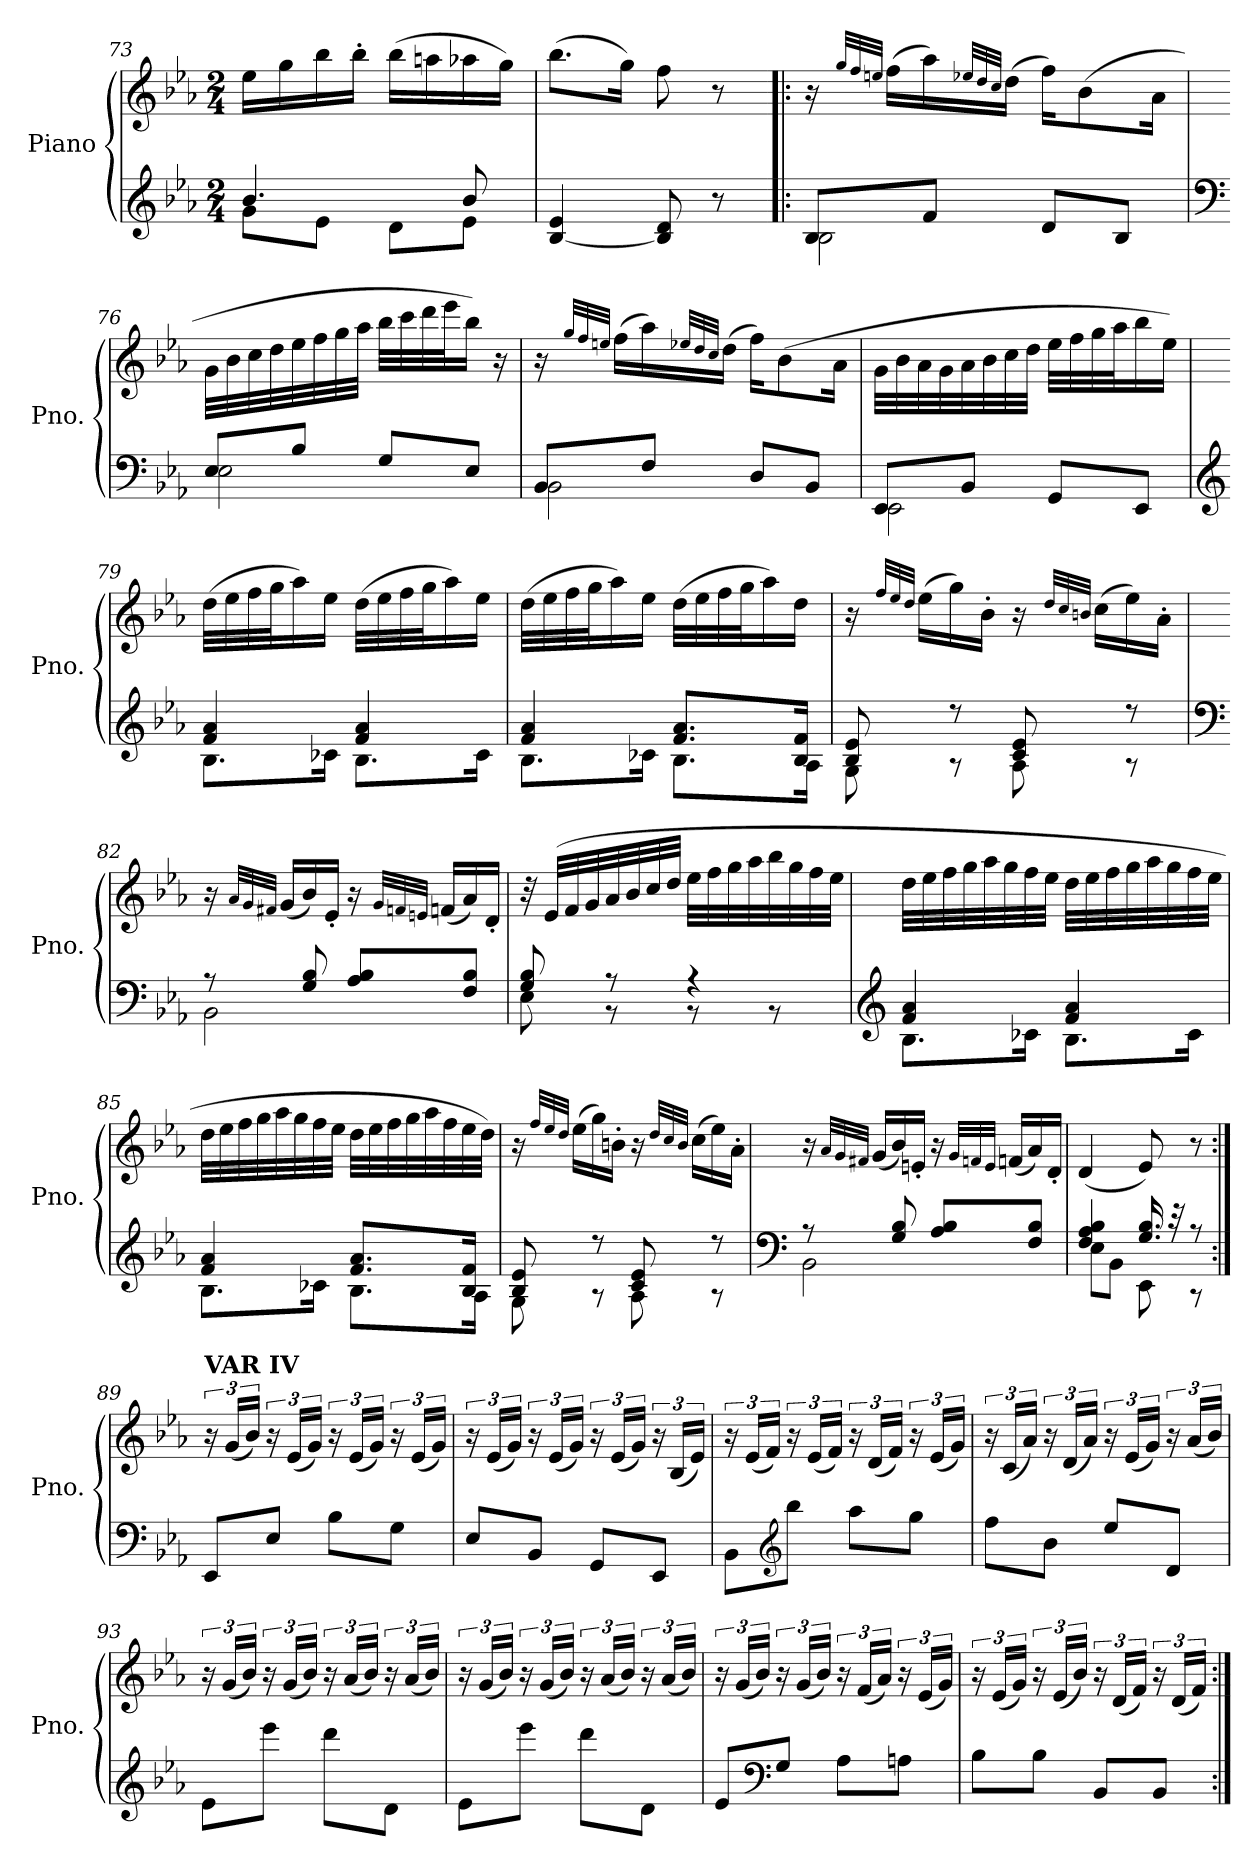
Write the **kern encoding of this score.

**kern	**kern
*part1	*part1
*staff2	*staff1
*I"Piano	*
*I'Pno.	*
*clefG2	*clefG2
*k[b-e-a-]	*k[b-e-a-]
*E-:	*E-:
*M2/4	*M2/4
=73	=73
*^	*
4.b-/	8g\L	16ee-\LL
.	.	16gg\
.	8e-\J	16bb-\
.	.	16bb-'\JJ
.	8d\L	(>16bb-\LL
.	.	16aan\
8b-/	8e-\J	16aa-X\
.	.	16gg\JJ)
*v	*v	*
=74	=74
[4B-/ 4e-/	(>8.bb-\L
.	16gg\Jk)
8B-/] 8d/	8ff\
8r	8r
=75!|:	=75!|:
*^	*
8B-/L	2B-\	16r
.	.	32qgg/LLL
.	.	32qff/
.	.	32qeen/JJJ
.	.	(>16ff\LL
8f/J	.	16aa-\)
.	.	32qee-X/LLL
.	.	32qdd/
.	.	32qcc/JJJ
.	.	(>16dd\JJ
8d/L	.	16ff\KL)
.	.	(>8b-\
8B-/J	.	.
.	.	16a-\Jk
=76	=76	=76
*clefF4	*	*
8E-/L	2E-\	32g\LLL
.	.	32b-\
.	.	32cc\
.	.	32dd\
8B-/J	.	32ee-\
.	.	32ff\
.	.	32gg\
.	.	32aa-\JJJ
8G/L	.	32bb-\LLL
.	.	32ccc\
.	.	32ddd\
.	.	32eee-\J
8E-/J	.	16bb-\JJ)
.	.	16r
=77	=77	=77
8BB-/L	2BB-\	16r
.	.	32qgg/LLL
.	.	32qff/
.	.	32qeen/JJJ
.	.	(>16ff\LL
8F/J	.	16aa-\)
.	.	32qee-X/LLL
.	.	32qdd/
.	.	32qcc/JJJ
.	.	(>16dd\JJ
8D/L	.	16ff\KL)
.	.	(>8b-\
8BB-/J	.	.
.	.	16a-\Jk
=78	=78	=78
8EE-/L	2EE-\	32g\LLL
.	.	32b-\
.	.	32a-\
.	.	32g\
8BB-/J	.	32a-\
.	.	32b-\
.	.	32cc\
.	.	32dd\JJJ
8GG/L	.	32ee-\LLL
.	.	32ff\
.	.	32gg\
.	.	32aa-\J
8EE-/J	.	16bb-\
.	.	16ee-\JJ)
=79	=79	=79
*clefG2	*	*
4f/ 4a-/	8.B-\L	(>32dd\LLL
.	.	32ee-\
.	.	32ff\
.	.	32gg\J
.	.	16aa-\)
.	16c-X\Jk	16ee-\JJ
4f/ 4a-/	8.B-\L	(>32dd\LLL
.	.	32ee-\
.	.	32ff\
.	.	32gg\J
.	.	16aa-\)
.	16c-\Jk	16ee-\JJ
=80	=80	=80
4f/ 4a-/	8.B-\L	(>32dd\LLL
.	.	32ee-\
.	.	32ff\
.	.	32gg\J
.	.	16aa-\)
.	16c-X\Jk	16ee-\JJ
8.f/ 8.a-/L	8.B-\L	(>32dd\LLL
.	.	32ee-\
.	.	32ff\
.	.	32gg\J
.	.	16aa-\)
16B-/ 16f/Jk	16A-\Jk	16dd\JJ
=81	=81	=81
8B-/ 8e-/	8G\	16r
.	.	32qff/LLL
.	.	32qee-/
.	.	32qdd/JJJ
.	.	(>16ee-\LL
8r	8r	16gg\)
.	.	16b-'\JJ
8c/ 8e-/	8A-\	16r
.	.	32qdd/LLL
.	.	32qcc/
.	.	32qbn/JJJ
.	.	(>16cc\LL
8r	8r	16ee-\)
.	.	16a-'\JJ
=82	=82	=82
*clefF4	*	*
8r	2BB-\	16r
.	.	32qa-/LLL
.	.	32qg/
.	.	32qf#X/JJJ
.	.	(<16g/LL
8G/ 8B-/	.	16b-/)
.	.	16e-'/JJ
8A-/ 8B-/L	.	16r
.	.	32qg/LLL
.	.	32qfn/
.	.	32qen/JJJ
.	.	(<16f/LL
8F/ 8B-/J	.	16a-/)
.	.	16d'/JJ
=83	=83	=83
8G/ 8B-/	8E-\	32r
.	.	(>32e-/LLL
.	.	32f/
.	.	32g/
8r	8r	32a-/
.	.	32b-/
.	.	32cc/
.	.	32dd/JJJ
4r	8r	32ee-\LLL
.	.	32ff\
.	.	32gg\
.	.	32aa-\
.	8r	32bb-\
.	.	32gg\
.	.	32ff\
.	.	32ee-\JJJ
=84	=84	=84
*clefG2	*	*
4f/ 4a-/	8.B-\L	32dd\LLL
.	.	32ee-\
.	.	32ff\
.	.	32gg\
.	.	32aa-\
.	.	32gg\
.	16c-X\Jk	32ff\
.	.	32ee-\JJJ
4f/ 4a-/	8.B-\L	32dd\LLL
.	.	32ee-\
.	.	32ff\
.	.	32gg\
.	.	32aa-\
.	.	32gg\
.	16c-\Jk	32ff\
.	.	32ee-\JJJ
=85	=85	=85
4f/ 4a-/	8.B-\L	32dd\LLL
.	.	32ee-\
.	.	32ff\
.	.	32gg\
.	.	32aa-\
.	.	32gg\
.	16c-X\Jk	32ff\
.	.	32ee-\JJJ
8.f/ 8.a-/L	8.B-\L	32dd\LLL
.	.	32ee-\
.	.	32ff\
.	.	32gg\
.	.	32aa-\
.	.	32ff\
16B-/ 16f/Jk	16A-\Jk	32ee-\
.	.	32dd\JJJ)
=86	=86	=86
8B-/ 8e-/	8G\	16r
.	.	32qff/LLL
.	.	32qee-/
.	.	32qdd/JJJ
.	.	(>16ee-\LL
8r	8r	16gg\)
.	.	16bn'\JJ
8c/ 8e-/	8A-\	16r
.	.	32qdd/LLL
.	.	32qcc/
.	.	32qb/JJJ
.	.	(>16cc\LL
8r	8r	16ee-\)
.	.	16a-'\JJ
=87	=87	=87
*clefF4	*	*
8r	2BB-\	16r
.	.	32qa-/LLL
.	.	32qg/
.	.	32qf#X/JJJ
.	.	(<16g/LL
8G/ 8B-/	.	16b-/)
.	.	16en'/JJ
8A-/ 8B-/L	.	16r
.	.	32qg/LLL
.	.	32qfn/
.	.	32qe/JJJ
.	.	(<16f/LL
8F/ 8B-/J	.	16a-/)
.	.	16d'/JJ
=88	=88	=88
4F/ 4A-/ 4B-/	8E-\L	(<4d/
.	8BB-\J	.
16.G/ 16.B-/	8EE-\	8e-/)
32r	.	.
8r	8r	8r
=89:|!	=89:|!	=89:|!
!	!	!LO:TX:a:B:t=VAR IV
*v	*v	*
8EE-/L	24r
.	(<24g/LL
.	24b-/JJ)
8E-/J	24r
.	(<24e-/LL
.	24g/JJ)
8B-\L	24r
.	(<24e-/LL
.	24g/JJ)
8G\J	24r
.	(<24e-/LL
.	24g/JJ)
=90	=90
8E-/L	24r
.	(<24e-/LL
.	24g/JJ)
8BB-/J	24r
.	(<24e-/LL
.	24g/JJ)
8GG/L	24r
.	(<24e-/LL
.	24g/JJ)
8EE-/J	24r
.	(<24B-/LL
.	24e-/JJ)
=91	=91
8BB-\L	24r
.	(<24e-/LL
.	24f/JJ)
*clefG2	*
8bb-\J	24r
.	(<24e-/LL
.	24f/JJ)
8aa-\L	24r
.	(<24d/LL
.	24f/JJ)
8gg\J	24r
.	(<24e-/LL
.	24g/JJ)
=92	=92
8ff\L	24r
.	(<24c/LL
.	24a-/JJ)
8b-\J	24r
.	(<24d/LL
.	24a-/JJ)
8ee-/L	24r
.	(<24e-/LL
.	24g/JJ)
8d/J	24r
.	(<24a-/LL
.	24b-/JJ)
=93	=93
8e-\L	24r
.	(<24g/LL
.	24b-/JJ)
8eee-\J	24r
.	(<24g/LL
.	24b-/JJ)
8ddd\L	24r
.	(<24a-/LL
.	24b-/JJ)
8d\J	24r
.	(<24a-/LL
.	24b-/JJ)
=94	=94
8e-\L	24r
.	(<24g/LL
.	24b-/JJ)
8eee-\J	24r
.	(<24g/LL
.	24b-/JJ)
8ddd\L	24r
.	(<24a-/LL
.	24b-/JJ)
8d\J	24r
.	(<24a-/LL
.	24b-/JJ)
=95	=95
8e-/L	24r
.	(<24g/LL
.	24b-/JJ)
*clefF4	*
8G/J	24r
.	(<24g/LL
.	24b-/JJ)
8A-\L	24r
.	(<24f/LL
.	24a-/JJ)
8An\J	24r
.	(<24e-/LL
.	24g/JJ)
=96	=96
8B-\L	24r
.	(<24e-/LL
.	24g/JJ)
8B-\J	24r
.	(<24e-/LL
.	24b-/JJ)
8BB-/L	24r
.	(<24d/LL
.	24f/JJ)
8BB-/J	24r
.	(<24d/LL
.	24f/JJ)
=:|!	=:|!
*-	*-
